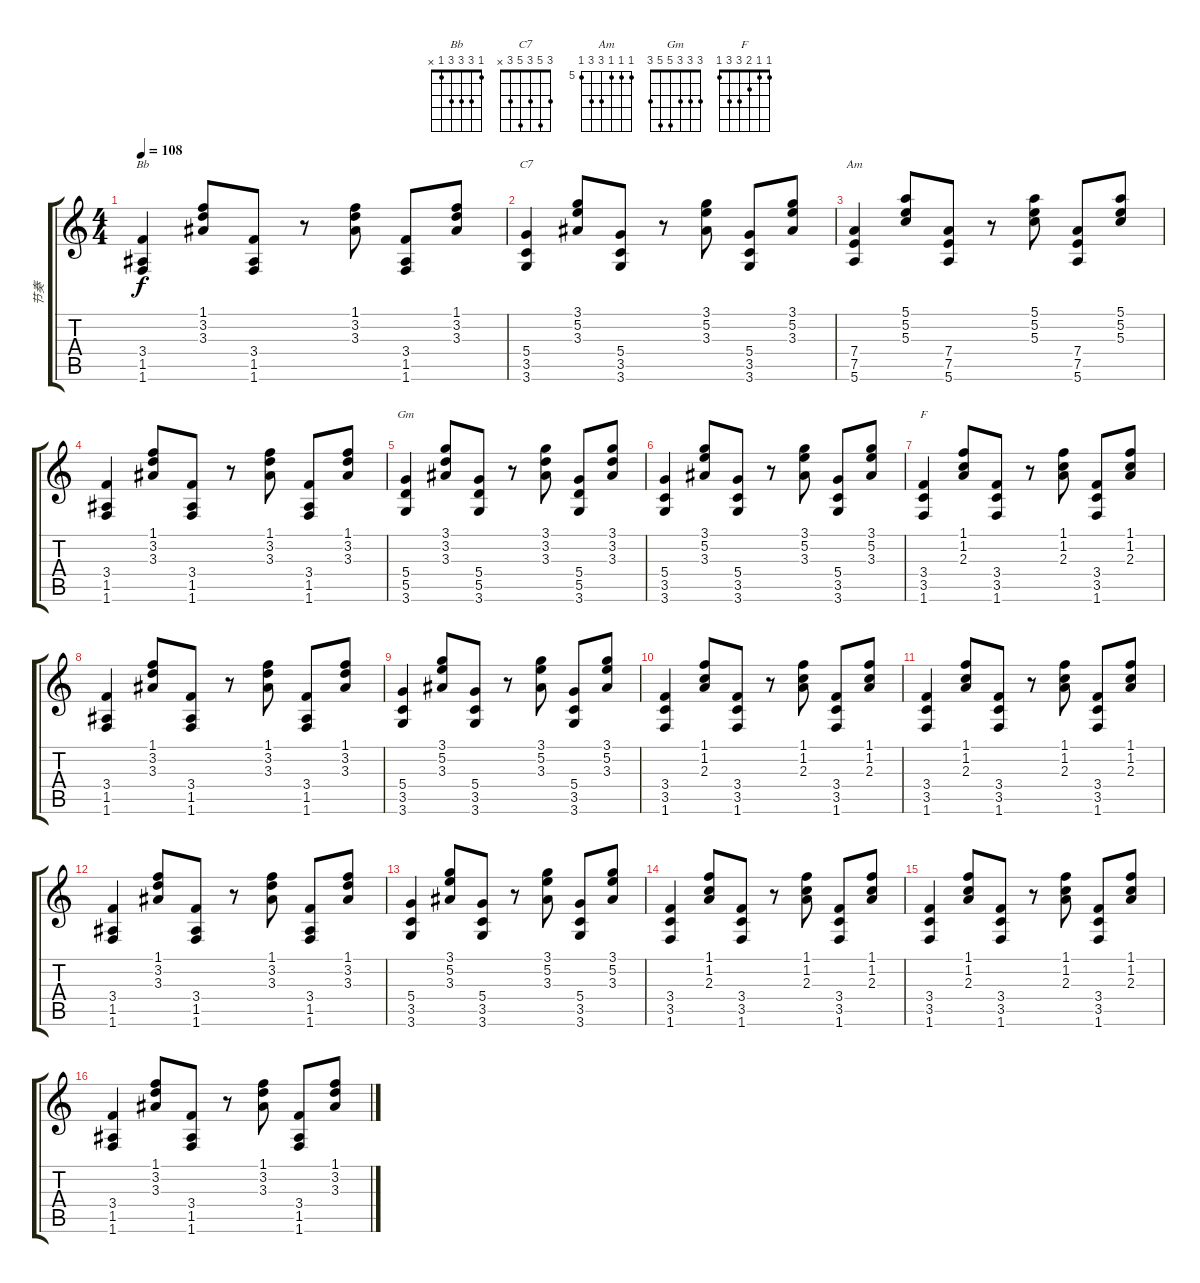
\track ("节奏" "节奏") {instrument acousticguitarsteel}
\staff {score tabs}
\tuning (E4 B3 G3 D3 A2 E2) {hide}
\chord ("Bb" 1 3 3 3 1 x)
\chord ("C7" 3 5 3 5 3 x)
\chord ("Am" 5 5 5 7 7 5) {firstfret 5}
\chord ("Gm" 3 3 3 5 5 3)
\chord ("F" 1 1 2 3 3 1)
\ts (4 4)
\tempo 108
\clef g2
\ks c
(3.4 1.5 1.6).4{ch "Bb" dy f} (1.1 3.2 3.3).8 (3.4 1.5 1.6).8 r.8 (1.1 3.2 3.3).8 (3.4 1.5 1.6).8 (1.1 3.2 3.3).8 |
(5.4 3.5 3.6).4{ch "C7"} (3.1 5.2 3.3).8 (5.4 3.5 3.6).8 r.8 (3.1 5.2 3.3).8 (5.4 3.5 3.6).8 (3.1 5.2 3.3).8 |
(7.4 7.5 5.6).4{ch "Am"} (5.1 5.2 5.3).8 (7.4 7.5 5.6).8 r.8 (5.1 5.2 5.3).8 (7.4 7.5 5.6).8 (5.1 5.2 5.3).8 |
(3.4 1.5 1.6).4 (1.1 3.2 3.3).8 (3.4 1.5 1.6).8 r.8 (1.1 3.2 3.3).8 (3.4 1.5 1.6).8 (1.1 3.2 3.3).8 |
(5.4 5.5 3.6).4{ch "Gm"} (3.1 3.2 3.3).8 (5.4 5.5 3.6).8 r.8 (3.1 3.2 3.3).8 (5.4 5.5 3.6).8 (3.1 3.2 3.3).8 |
(5.4 3.5 3.6).4 (3.1 5.2 3.3).8 (5.4 3.5 3.6).8 r.8 (3.1 5.2 3.3).8 (5.4 3.5 3.6).8 (3.1 5.2 3.3).8 |
(3.4 3.5 1.6).4{ch "F"} (1.1 1.2 2.3).8 (3.4 3.5 1.6).8 r.8 (1.1 1.2 2.3).8 (3.4 3.5 1.6).8 (1.1 1.2 2.3).8 |
(3.4 1.5 1.6).4 (1.1 3.2 3.3).8 (3.4 1.5 1.6).8 r.8 (1.1 3.2 3.3).8 (3.4 1.5 1.6).8 (1.1 3.2 3.3).8 |
(5.4 3.5 3.6).4 (3.1 5.2 3.3).8 (5.4 3.5 3.6).8 r.8 (3.1 5.2 3.3).8 (5.4 3.5 3.6).8 (3.1 5.2 3.3).8 |
(3.4 3.5 1.6).4 (1.1 1.2 2.3).8 (3.4 3.5 1.6).8 r.8 (1.1 1.2 2.3).8 (3.4 3.5 1.6).8 (1.1 1.2 2.3).8 |
(3.4 3.5 1.6).4 (1.1 1.2 2.3).8 (3.4 3.5 1.6).8 r.8 (1.1 1.2 2.3).8 (3.4 3.5 1.6).8 (1.1 1.2 2.3).8 |
(3.4 1.5 1.6).4 (1.1 3.2 3.3).8 (3.4 1.5 1.6).8 r.8 (1.1 3.2 3.3).8 (3.4 1.5 1.6).8 (1.1 3.2 3.3).8 |
(5.4 3.5 3.6).4 (3.1 5.2 3.3).8 (5.4 3.5 3.6).8 r.8 (3.1 5.2 3.3).8 (5.4 3.5 3.6).8 (3.1 5.2 3.3).8 |
(3.4 3.5 1.6).4 (1.1 1.2 2.3).8 (3.4 3.5 1.6).8 r.8 (1.1 1.2 2.3).8 (3.4 3.5 1.6).8 (1.1 1.2 2.3).8 |
(3.4 3.5 1.6).4 (1.1 1.2 2.3).8 (3.4 3.5 1.6).8 r.8 (1.1 1.2 2.3).8 (3.4 3.5 1.6).8 (1.1 1.2 2.3).8 |
(3.4 1.5 1.6).4 (1.1 3.2 3.3).8 (3.4 1.5 1.6).8 r.8 (1.1 3.2 3.3).8 (3.4 1.5 1.6).8 (1.1 3.2 3.3).8
